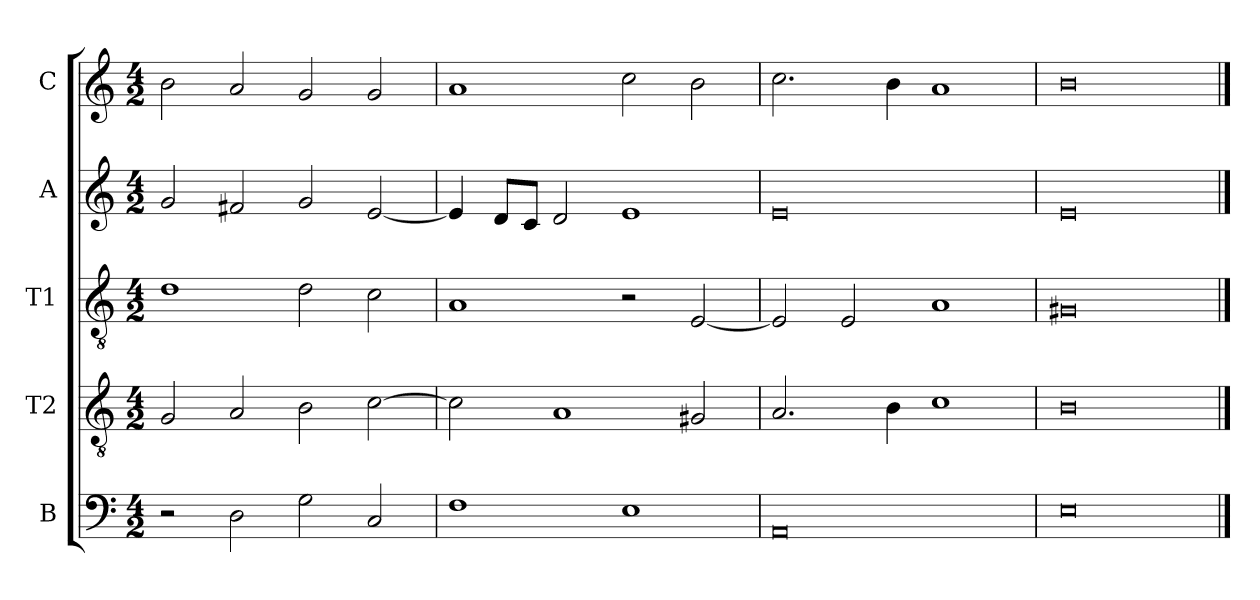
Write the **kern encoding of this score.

**kern	**kern	**kern	**kern	**kern
*part5	*part4	*part3	*part2	*part1
*staff5	*staff4	*staff3	*staff2	*staff1
*I"B	*I"T2	*I"T1	*I"A	*I"C
*I'B	*I'T2	*I'T1	*I'A	*I'C
!!LO:PB:g=z
*clefF4	*clefGv2	*clefGv2	*clefG2	*clefG2
*	*ITrd7c12	*ITrd7c12	*	*
*k[]	*k[]	*k[]	*k[]	*k[]
*C:	*C:	*C:	*C:	*C:
*M4/2	*M4/2	*M4/2	*M4/2	*M4/2
=1	=1	=1	=1	=1
2r	2GGi/	1Di	2gi/	2bi\
2Di\	2AAi/	.	2f#Xi/	2ai/
2Gi\	2BBi\	2Di\	2gi/	2gi/
2Ci/	[>2Ci\	2Ci\	[<2ei/	2gi/
=2	=2	=2	=2	=2
1Fi	2Ci\]	1AAi	4ei/]	1ai
.	.	.	8di/L	.
.	.	.	8ci/J	.
.	1AAi	.	2di/	.
1Ei	.	2r	1ei	2cci\
.	2GG#Xi/	[<2EEi/	.	2bi\
=3	=3	=3	=3	=3
0AAi	2.AAi/	2EEi/]	0ei	2.cci\
.	.	2EEi/	.	.
.	4BBi\	.	.	4bi\
.	1Ci	1AAi	.	1ai
=4	=4	=4	=4	=4
0Ei	0BBi	0GG#Xi	0ei	0bi
==	==	==	==	==
*-	*-	*-	*-	*-
